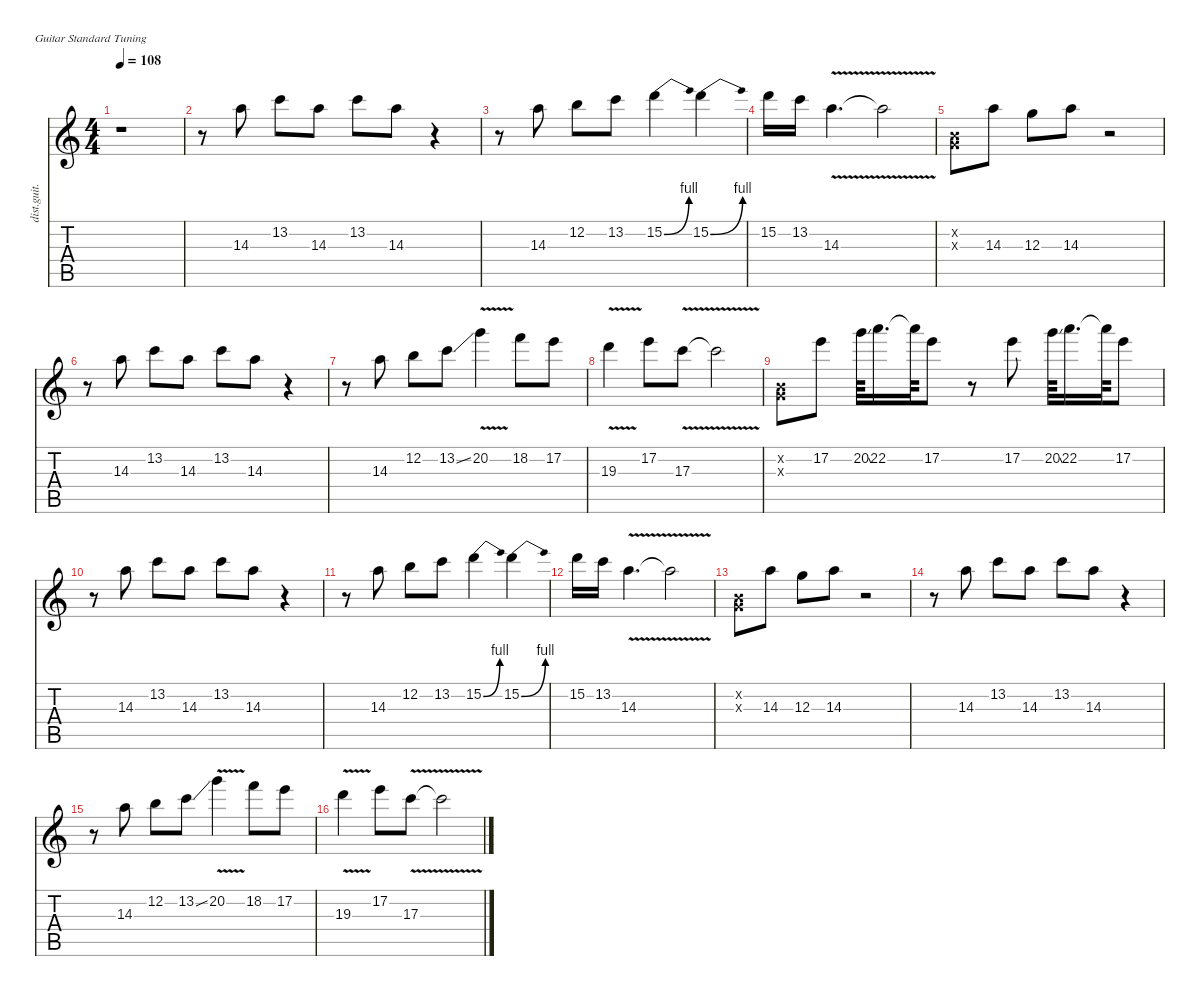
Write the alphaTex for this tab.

\defaultSystemsLayout 4
\hideDynamics
\bracketExtendMode nobrackets
\otherSystemsTrackNameOrientation horizontal
\track ("Distortion Guitar" "dist.guit.") {instrument distortionguitar}
\staff {score tabs}
\tuning (E4 B3 G3 D3 A2 E2)
\ts (4 4)
\tempo 108
\clef g2
\ks c
r.1{dy f instrument distortionguitar beam Down} |
r.8{beam Down} 14.3.8{beam Down} 13.2.8{beam Down} 14.3.8{beam Down} 13.2.8{beam Down} 14.3.8{beam Down} r.4{beam Down} |
r.8{beam Down} 14.3.8{beam Down} 12.2.8{beam Down} 13.2.8{beam Down} 15.2{be (bend 0 0 30 4)}.4{beam Down} 15.2{be (bend 0 0 30 4)}.4{beam Down} |
15.2.16{beam Down} 13.2.16{beam Down} 14.3{v}.4{d beam Down} 14.3{v t}.2{beam Down} |
(0.2{x} 0.3{x}).8{beam Down} 14.3.8{beam Down} 12.3.8{beam Down} 14.3.8{beam Down} r.2{beam Down} |
r.8{beam Down} 14.3.8{beam Down} 13.2.8{beam Down} 14.3.8{beam Down} 13.2.8{beam Down} 14.3.8{beam Down} r.4{beam Down} |
r.8{beam Down} 14.3.8{beam Down} 12.2.8{beam Down} 13.2{ss}.8{beam Down} 20.2{v}.4{beam Down} 18.2.8{beam Down} 17.2.8{beam Down} |
19.3{v}.4{beam Down} 17.2.8{beam Down} 17.3{v}.8{beam Down} 17.3{v t}.2{beam Down} |
(0.2{x} 0.3{x}).8{beam Down} 17.2.8{beam Down} 20.2{ss}.64{beam Down} 22.2.16{d beam Down} 22.2{t}.64{beam Down} 17.2.8{beam Down} r.8{beam Down} 17.2.8{beam Down} 20.2{ss}.64{beam Down} 22.2.16{d beam Down} 22.2{t}.64{beam Down} 17.2.8{beam Down} |
r.8{beam Down} 14.3.8{beam Down} 13.2.8{beam Down} 14.3.8{beam Down} 13.2.8{beam Down} 14.3.8{beam Down} r.4{beam Down} |
r.8{beam Down} 14.3.8{beam Down} 12.2.8{beam Down} 13.2.8{beam Down} 15.2{be (bend 0 0 30 4)}.4{beam Down} 15.2{be (bend 0 0 30 4)}.4{beam Down} |
15.2.16{beam Down} 13.2.16{beam Down} 14.3{v}.4{d beam Down} 14.3{v t}.2{beam Down} |
(0.2{x} 0.3{x}).8{beam Down} 14.3.8{beam Down} 12.3.8{beam Down} 14.3.8{beam Down} r.2{beam Down} |
r.8{beam Down} 14.3.8{beam Down} 13.2.8{beam Down} 14.3.8{beam Down} 13.2.8{beam Down} 14.3.8{beam Down} r.4{beam Down} |
r.8{beam Down} 14.3.8{beam Down} 12.2.8{beam Down} 13.2{ss}.8{beam Down} 20.2{v}.4{beam Down} 18.2.8{beam Down} 17.2.8{beam Down} |
19.3{v}.4{beam Down} 17.2.8{beam Down} 17.3{v}.8{beam Down} 17.3{v t}.2{beam Down}
